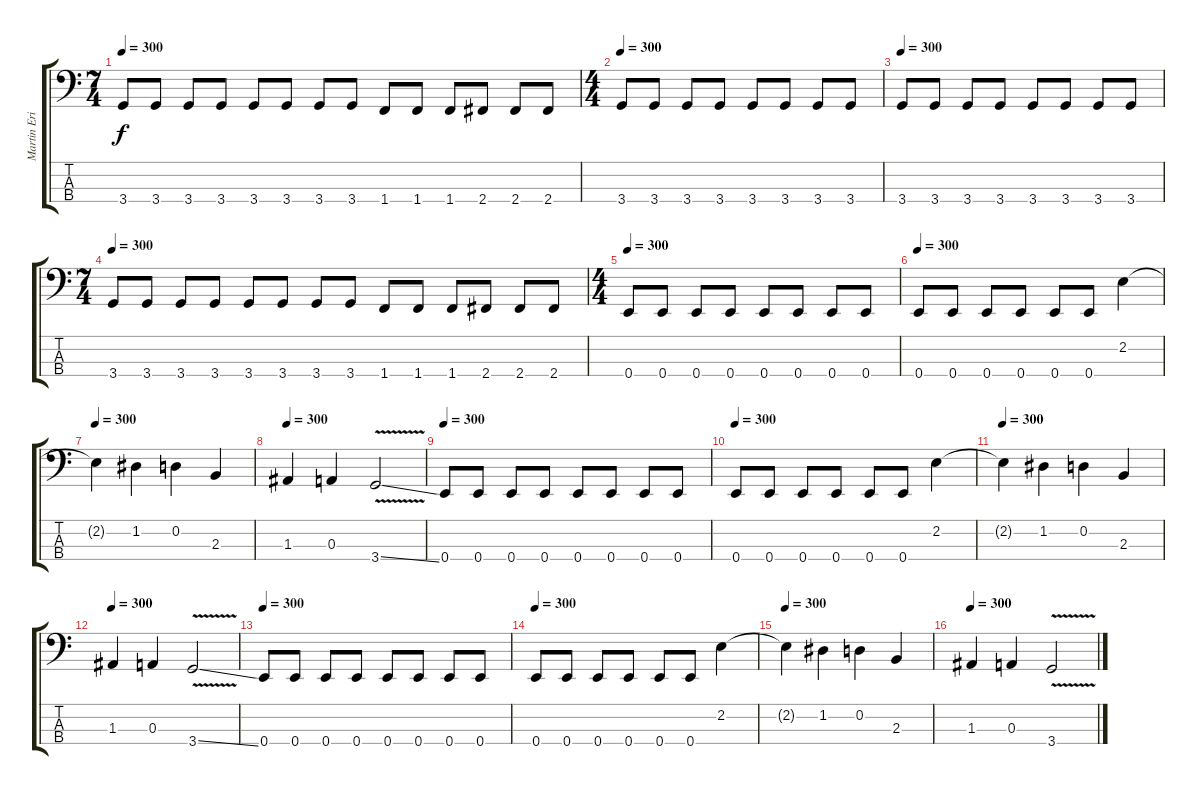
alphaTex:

\track ("Martin Eric Ain (Bass)" "Martin Eri") {instrument electricbasspick}
\staff {score tabs}
\tuning (G2 D2 A1 E1) {hide}
\ts (7 4)
\tempo 300
\clef f4
\ks c
3.4.8{dy f} 3.4.8 3.4.8 3.4.8 3.4.8 3.4.8 3.4.8 3.4.8 1.4.8 1.4.8 1.4.8 2.4.8 2.4.8 2.4.8 |
\ts (4 4)
\tempo 300
3.4.8 3.4.8 3.4.8 3.4.8 3.4.8 3.4.8 3.4.8 3.4.8 |
\tempo 300
3.4.8 3.4.8 3.4.8 3.4.8 3.4.8 3.4.8 3.4.8 3.4.8 |
\ts (7 4)
\tempo 300
3.4.8 3.4.8 3.4.8 3.4.8 3.4.8 3.4.8 3.4.8 3.4.8 1.4.8 1.4.8 1.4.8 2.4.8 2.4.8 2.4.8 |
\ts (4 4)
\tempo 300
0.4.8 0.4.8 0.4.8 0.4.8 0.4.8 0.4.8 0.4.8 0.4.8 |
\tempo 300
0.4.8 0.4.8 0.4.8 0.4.8 0.4.8 0.4.8 2.2.4 |
\tempo 300
2.2{t}.4 1.2.4 0.2.4 2.3.4 |
\tempo 300
1.3.4 0.3.4 3.4{v ss}.2 |
\tempo 300
0.4.8 0.4.8 0.4.8 0.4.8 0.4.8 0.4.8 0.4.8 0.4.8 |
\tempo 300
0.4.8 0.4.8 0.4.8 0.4.8 0.4.8 0.4.8 2.2.4 |
\tempo 300
2.2{t}.4 1.2.4 0.2.4 2.3.4 |
\tempo 300
1.3.4 0.3.4 3.4{v ss}.2 |
\tempo 300
0.4.8 0.4.8 0.4.8 0.4.8 0.4.8 0.4.8 0.4.8 0.4.8 |
\tempo 300
0.4.8 0.4.8 0.4.8 0.4.8 0.4.8 0.4.8 2.2.4 |
\tempo 300
2.2{t}.4 1.2.4 0.2.4 2.3.4 |
\tempo 300
1.3.4 0.3.4 3.4{v ss}.2
